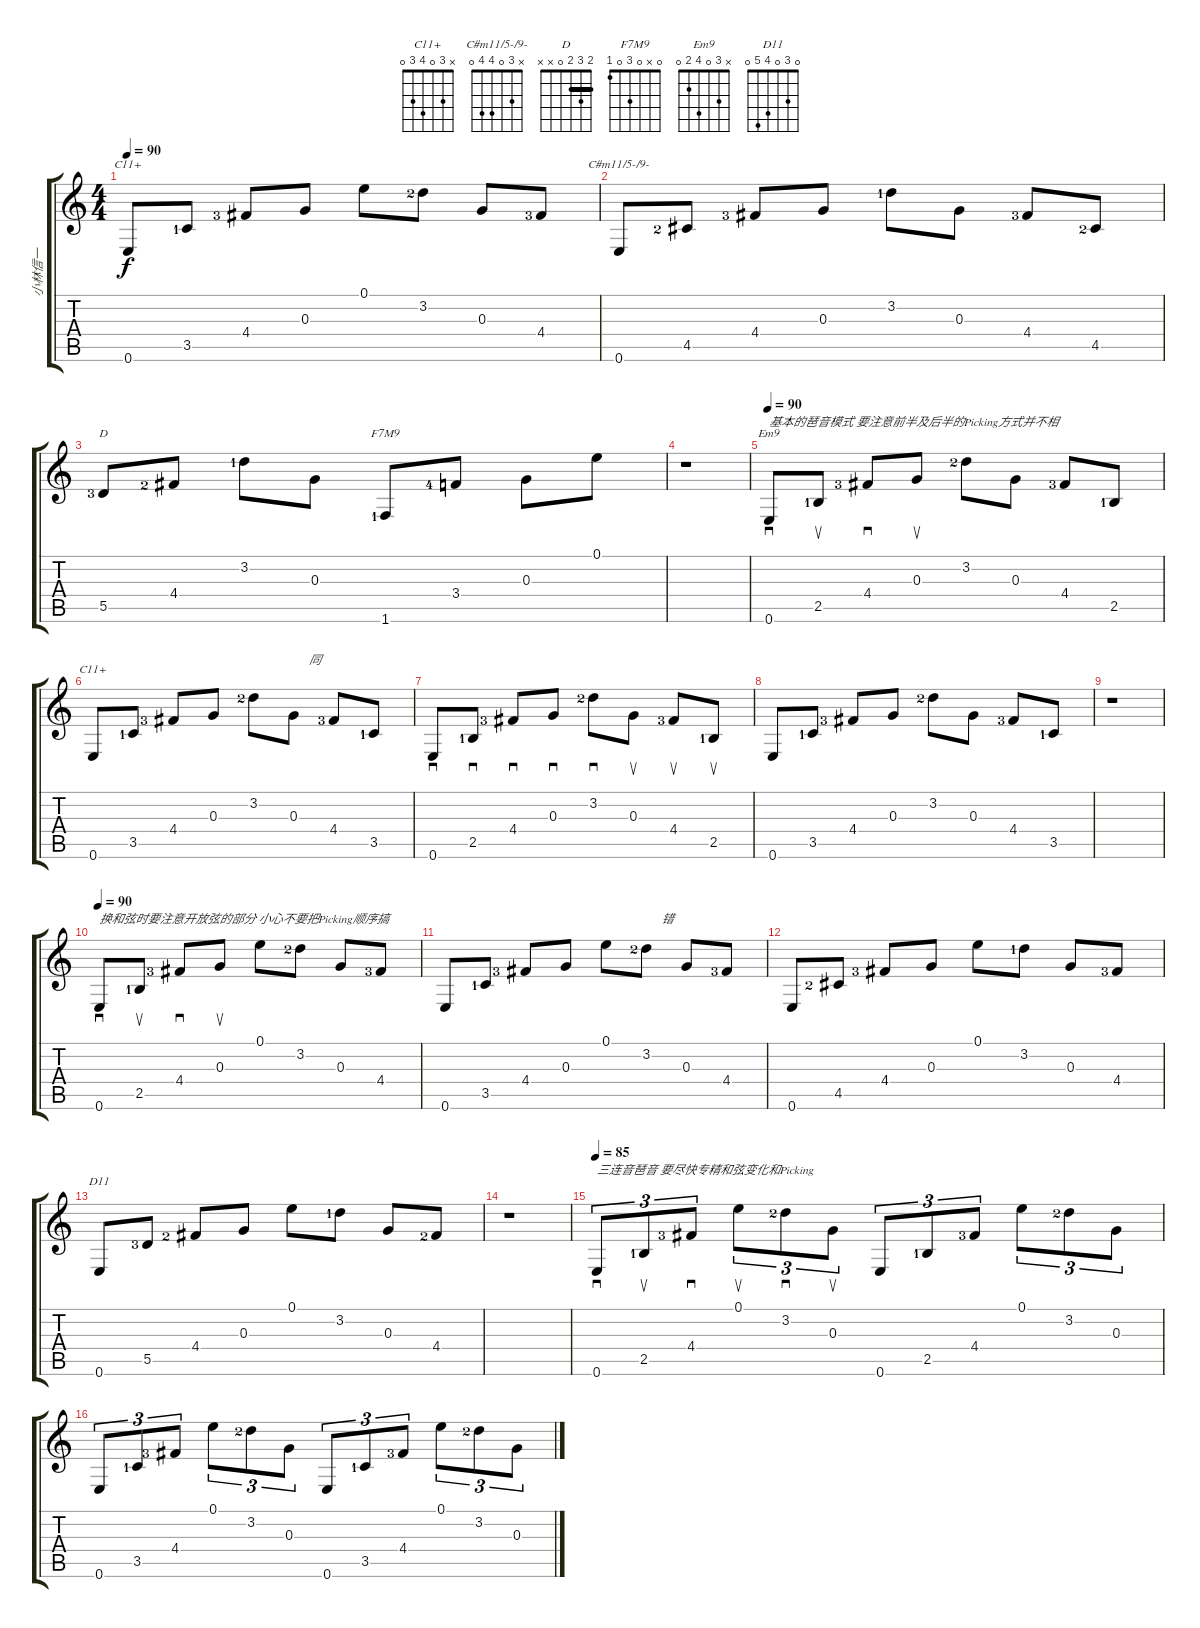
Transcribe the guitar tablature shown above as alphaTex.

\track ("小林信一" "小林信一") {instrument overdrivenguitar}
\staff {score tabs}
\tuning (E4 B3 G3 D3 A2 E2) {hide}
\chord ("C11+" 0 3 0 4 3 0)
\chord ("C#m11/5-/9-" x 3 0 4 4 0)
\chord ("D" 2 3 2 0 x x) {barre 2}
\chord ("F7M9" 0 x 0 3 0 1)
\chord ("Em9" x 3 0 4 2 0)
\chord ("C11+" x 3 0 4 3 0)
\chord ("D11" 0 3 0 4 5 0)
\ts (4 4)
\tempo 90
\clef g2
\ks c
0.6.8{ch "C11+" dy f} 3.5{lf 2}.8 4.4{lf 4}.8 0.3.8 0.1.8 3.2{lf 3}.8 0.3.8 4.4{lf 4}.8 |
0.6.8{ch "C#m11/5-/9-"} 4.5{lf 3}.8 4.4{lf 4}.8 0.3.8 3.2{lf 2}.8 0.3.8 4.4{lf 4}.8 4.5{lf 3}.8 |
5.5{lf 4}.8{ch "D"} 4.4{lf 3}.8 3.2{lf 2}.8 0.3.8 1.6{lf 2}.8{ch "F7M9"} 3.4{lf 5}.8 0.3.8 0.1.8 |
r.1 |
\tempo 90
0.6.8{sd ch "Em9" txt "基本的琶音模式 要注意前半及后半的Picking方式并不相"} 2.5{lf 2}.8{su} 4.4{lf 4}.8{sd} 0.3.8{su} 3.2{lf 3}.8 0.3.8 4.4{lf 4}.8 2.5{lf 2}.8 |
0.6.8{ch "C11+"} 3.5{lf 2}.8 4.4{lf 4}.8 0.3.8 3.2{lf 3}.8 0.3.8{txt "     同"} 4.4{lf 4}.8 3.5{lf 2}.8 |
0.6.8{sd} 2.5{lf 2}.8{sd} 4.4{lf 4}.8{sd} 0.3.8{sd} 3.2{lf 3}.8{sd} 0.3.8{su} 4.4{lf 4}.8{su} 2.5{lf 2}.8{su} |
0.6.8 3.5{lf 2}.8 4.4{lf 4}.8 0.3.8 3.2{lf 3}.8 0.3.8 4.4{lf 4}.8 3.5{lf 2}.8 |
r.1 |
\tempo 90
0.6.8{sd txt "换和弦时要注意开放弦的部分 小心不要把Picking顺序搞"} 2.5{lf 2}.8{su} 4.4{lf 4}.8{sd} 0.3.8{su} 0.1.8 3.2{lf 3}.8 0.3.8 4.4{lf 4}.8 |
0.6.8 3.5{lf 2}.8 4.4{lf 4}.8 0.3.8 0.1.8 3.2{lf 3}.8{txt "     错"} 0.3.8 4.4{lf 4}.8 |
0.6.8 4.5{lf 3}.8 4.4{lf 4}.8 0.3.8 0.1.8 3.2{lf 2}.8 0.3.8 4.4{lf 4}.8 |
0.6.8{ch "D11"} 5.5{lf 4}.8 4.4{lf 3}.8 0.3.8 0.1.8 3.2{lf 2}.8 0.3.8 4.4{lf 3}.8 |
r.1 |
\tempo 85
0.6.8{sd tu (3 2) txt "三连音琶音 要尽快专精和弦变化和Picking"} 2.5{lf 2}.8{su tu (3 2)} 4.4{lf 4}.8{sd tu (3 2)} 0.1.8{su tu (3 2)} 3.2{lf 3}.8{sd tu (3 2)} 0.3.8{su tu (3 2)} 0.6.8{tu (3 2)} 2.5{lf 2}.8{tu (3 2)} 4.4{lf 4}.8{tu (3 2)} 0.1.8{tu (3 2)} 3.2{lf 3}.8{tu (3 2)} 0.3.8{tu (3 2)} |
0.6.8{tu (3 2)} 3.5{lf 2}.8{tu (3 2)} 4.4{lf 4}.8{tu (3 2)} 0.1.8{tu (3 2)} 3.2{lf 3}.8{tu (3 2)} 0.3.8{tu (3 2)} 0.6.8{tu (3 2)} 3.5{lf 2}.8{tu (3 2)} 4.4{lf 4}.8{tu (3 2)} 0.1.8{tu (3 2)} 3.2{lf 3}.8{tu (3 2)} 0.3.8{tu (3 2)}
